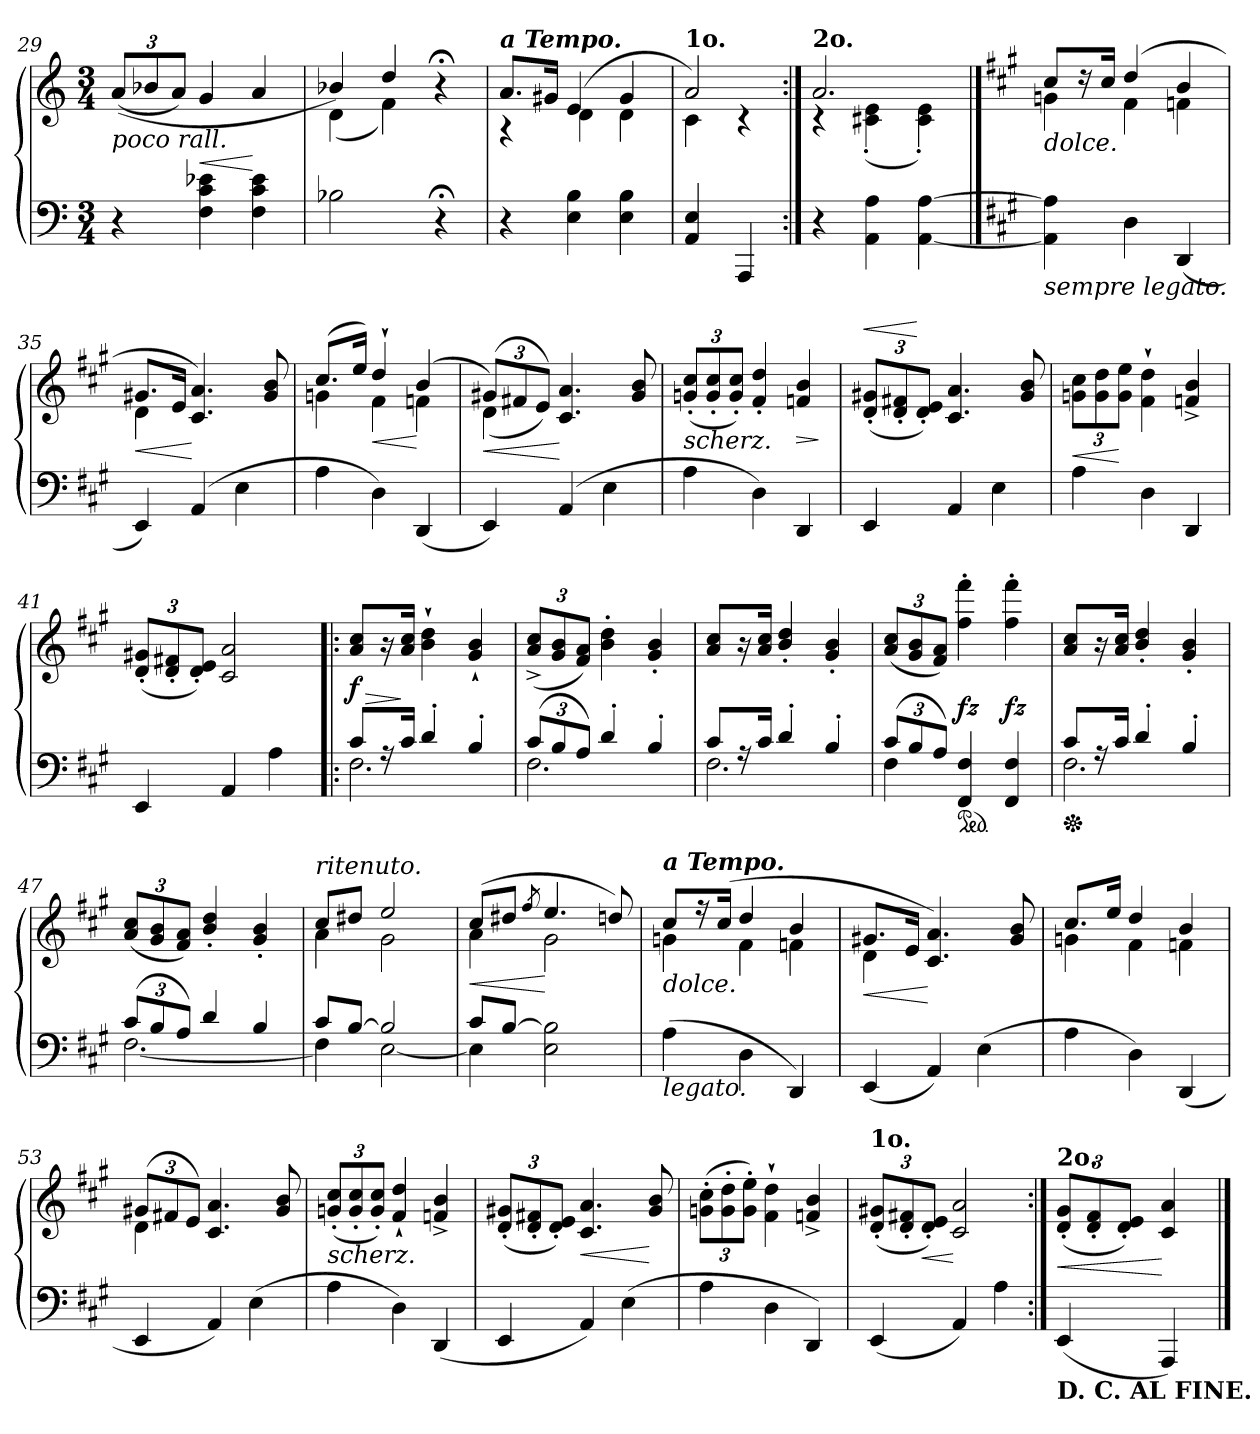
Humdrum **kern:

**kern	**kern	**dynam
*part1	*part1	*part1
*staff2	*staff1	*staff1/2
*clefF4	*clefG2	*
*k[]	*k[]	*
*a:	*a:	*
*M3/4	*M3/4	*
=29	=29	=29
!	!LO:TX:b:i:t=poco rall.	!
4r	(<(>12aL	.
.	12b-X	.
.	12aJ)	.
4F 4c 4e-X	4g	<
4F 4c 4e-	4a	[
=30	=30	=30
*	*^	*
2B-X	4b-X)	(<4d	.
.	4dd	4f)	.
4r;<	4r;<	4ryy	.
=31	=31	=31	=31
!	!LO:TX:a:Bi:t=a Tempo.	!	!
4r	8.aL	4r	.
.	16g#XJk	.	.
4E 4B	(>4e	4d	.
4E 4B	4g#	4d	.
=32	=32	=32	=32
!	!LO:TX:a:B:t=1o.	!	!
4AA 4E	2a)	4c	.
4AAA	.	4rc	.
=33:|!	=33:|!	=33:|!	=33:|!
!	!LO:TX:a:B:t=2o.	!	!
4r	2.a	4r	.
4AA 4A	.	(>4c#X'> 4e'>	.
[4AA [4A	.	4c#'> 4e'>)	.
==34	==34	==34	==34
*k[f#c#g#]	*k[f#c#g#]	*	*
!	!LO:TX:b:i:t=dolce.	!	!
!LO:TX:b:i:t=sempre legato.	!	!	!
4AA] 4A]	8cc#L	4gn	.
.	16rdd	.	.
.	16cc#Jk	.	.
4D	(>4dd	4f#	.
(<4DD	4b	4fn	.
=35	=35	=35	=35
4EE)	8.g#XL	4d	<
.	16eJk	.	.
(>4AA	4.c# 4.a)	2ryy	[
4E	.	.	.
.	8g# 8b	.	.
=36	=36	=36	=36
4A	(>8.cc#L	4gn	.
.	16eeJk)	.	.
4D)	4dd`	4f#	<
(<4DD	(>4b	4fn	[
=37	=37	=37	=37
4EE)	(12g#XL)	(<4d	<
.	12f#X	.	.
.	12eJ))	.	.
(>4AA	4.c# 4.a	2ryy	[
4E	.	.	.
.	8g# 8b	.	.
*	*v	*v	*
=38	=38	=38
!	!LO:TX:b:i:t=scherz.	!
4A	(<12gn' 12cc#'L	.
.	12g' 12cc#'	.
.	12g' 12cc#'J)	.
4D)	4f#' 4dd'	.
4DD	4fn 4b	>
.	.	]
=39	=39	=39
!	!	!LO:HP:a
4EE	(<12d' 12g#X'L	<
.	12d' 12f#X'	.
.	12d' 12e'J)	[
4AA	4.c# 4.a	.
4E	.	.
.	8g# 8b	.
=40	=40	=40
4A	12gn\ 12cc#\L	<
.	12g 12dd	.
.	12g 12eeJ	[
4D	4f#`\ 4dd`\	.
4DD	4fn^> 4b^>	.
=41	=41	=41
4EE	(<12d' 12g#X'L	.
.	12d' 12f#X'	.
.	12d' 12e'J)	.
4AA	2c# 2a	.
4A	.	.
=42!|:	=42!|:	=42!|:
*^	*	*
8c#L	2.F#	8a/ 8cc#/L	> f
16rA	.	16r	.
16c#Jk	.	16a 16cc#Jk	]
4d'<	.	4b` 4dd`	.
4B'<	.	4g#` 4b`	.
=43	=43	=43	=43
(12c#L	2.F#	(<12a^ 12cc#^L	.
12B	.	12g# 12b	.
12AJ)	.	12f# 12aJ)	.
4d'<	.	4b' 4dd'	.
4B'<	.	4g#' 4b'	.
=44	=44	=44	=44
8c#L	2.F#	8a/ 8cc#/L	.
16rA	.	16r	.
16c#Jk	.	16a 16cc#Jk	.
4d'<	.	4b'/ 4dd'/	.
4B'<	.	4g#' 4b'	.
=45	=45	=45	=45
(<12c#L	4F#	(<12a 12cc#L	.
12B	.	12g# 12b	.
12AJ)	.	12f# 12aJ)	.
*ped	*	*	*
4FF# 4F#	2ryy	4ff#' 4fff#'	fz
4FF# 4F#	.	4ff#' 4fff#'	fz
=46	=46	=46	=46
*Xped	*	*	*
8c#L	2.F#	8a/ 8cc#/L	.
16rA	.	16r	.
16c#Jk	.	16a 16cc#Jk	.
4d'<	.	4b'/ 4dd'/	.
4B'<	.	4g#' 4b'	.
=47	=47	=47	=47
(<12c#L	[2.F#	(<12a 12cc#L	.
12B	.	12g# 12b	.
12AJ)	.	12f# 12aJ)	.
4d	.	4b'/ 4dd'/	.
4B	.	4g#' 4b'	.
=48	=48	=48	=48
*	*	*^	*
!	!	!LO:TX:a:i:t=ritenuto.	!	!
8c#L	4F#]	8cc#L	4a	.
[8BJ	.	8dd#XJ	.	.
2B]	[2E	2ee	2g#	.
=49	=49	=49	=49	=49
8c#L	4E]	(>8cc#L	4a	<
[8BJ	.	8dd#XJ	.	.
.	.	8qff#/	.	.
2ryy	2E 2B]	4.ee	2g#	[
.	.	8ddn)	.	.
*v	*v	*	*	*
=50	=50	=50	=50
!	!LO:TX:b:i:t=dolce.	!	!
!	!LO:TX:a:Bi:t=a Tempo.	!	!
!LO:TX:b:i:t=legato.	!	!	!
(>4A	8cc#L	4gn	.
.	16r	.	.
.	(>16cc#Jk	.	.
4D	4dd	4f#	.
4DD)	4b	4fn	.
=51	=51	=51	=51
(<4EE	8.g#XL	4d	<
.	16eJk	.	.
4AA)	4.c# 4.a)	2ryy	[
(>4E	.	.	.
.	8g# 8b	.	.
=52	=52	=52	=52
4A	8.cc#L	4gn	.
.	16eeJk	.	.
4D)	4dd	4f#	.
(<4DD	4b	4fn	.
=53	=53	=53	=53
4EE	(>12g#XL	4d	.
.	12f#X	.	.
.	12eJ)	.	.
4AA)	4.c# 4.a	2ryy	.
(>4E	.	.	.
.	8g# 8b	.	.
*	*v	*v	*
=54	=54	=54
!	!LO:TX:b:i:t=scherz.	!
4A	(<12gn' 12cc#'L	.
.	12g' 12cc#'	.
.	12g' 12cc#'J)	.
4D)	4f#` 4dd`	.
(<4DD	4fn^> 4b^>	.
=55	=55	=55
4EE	(<12d' 12g#X'L	.
.	12d' 12f#X'	.
.	12d' 12e'J)	.
4AA)	4.c# 4.a	<
(>4E	.	.
.	8g# 8b	[
=56	=56	=56
4A	(>12gn' 12cc#'L	.
.	12g' 12dd'	.
.	12g' 12ee'J)	.
4D	4f#`\ 4dd`\	.
4DD)	4fn^>/ 4b^>/	.
=57	=57	=57
!	!LO:TX:a:B:t=1o.	!
(<4EE	(<12d' 12g#X'L	.
.	12d' 12f#X'	.
.	12d' 12e'J)	<
4AA)	2c# 2a	[
4A	.	.
=58:|!	=58:|!	=58:|!
!	!LO:TX:a:B:t=2o.	!
!LO:TX:b:B:t=D. C. AL FINE.	!	!
(<4EE	(<12d' 12g#'L	<
.	12d' 12f#'	.
.	12d' 12e'J)	.
4AAA)	4c# 4a	[
==	==	==
*-	*-	*-
